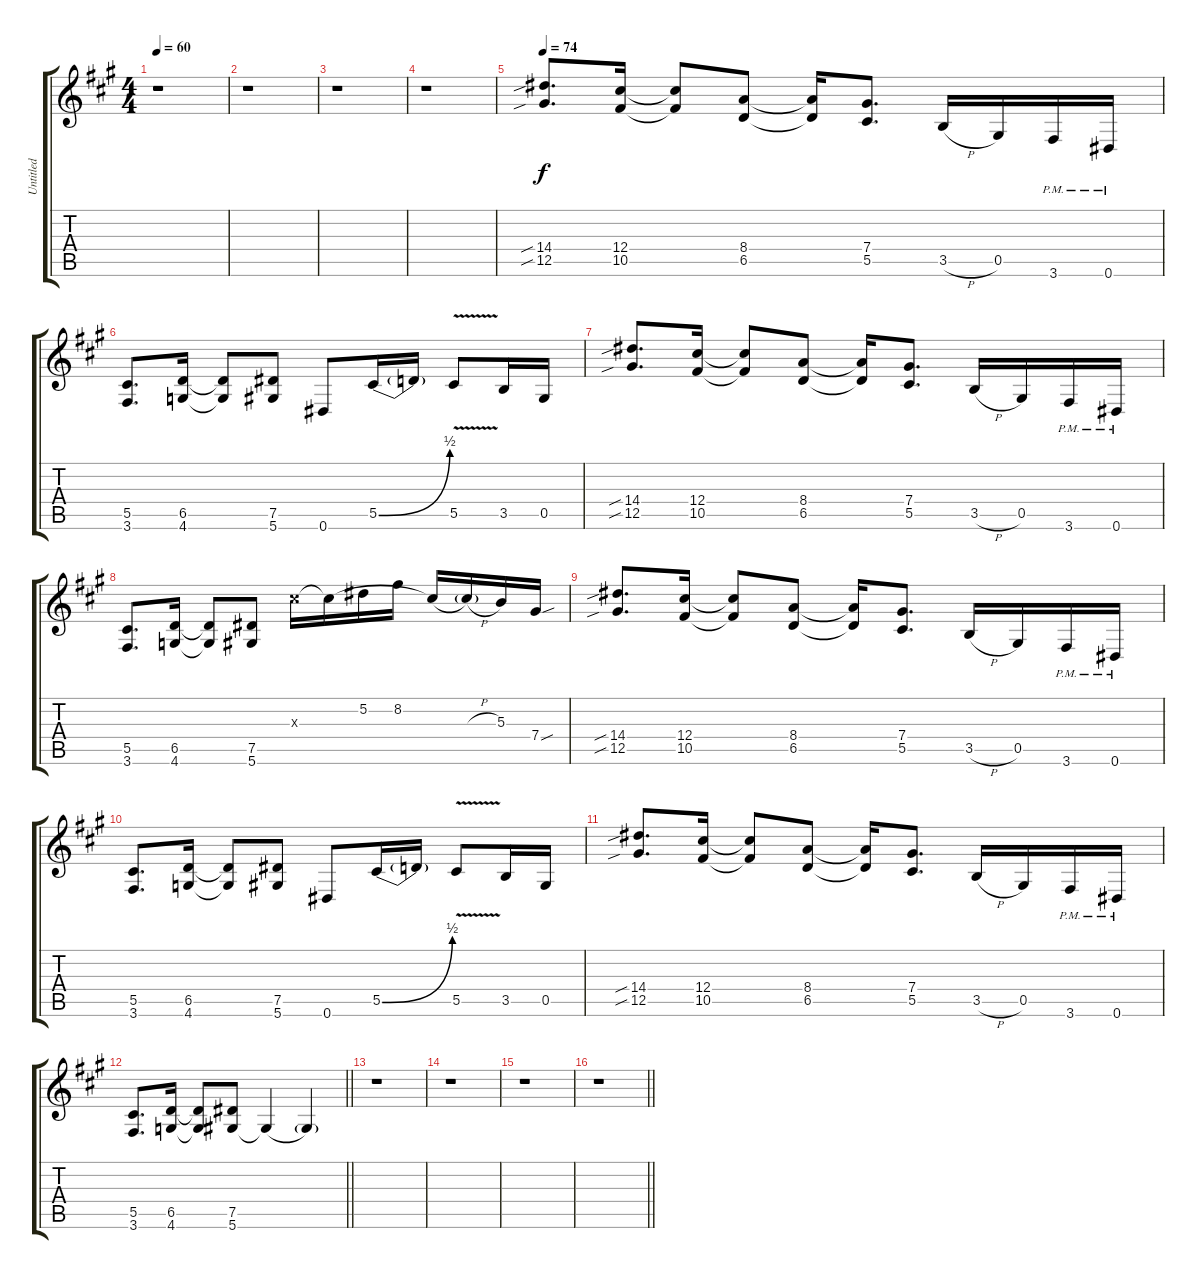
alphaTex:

\track ("Untitled" "Untitled") {instrument distortionguitar}
\staff {score tabs}
\tuning (Eb4 Bb3 Gb3 Db3 Ab2 Eb2) {hide}
\ts (4 4)
\tempo 60
\clef g2
\ks a
r.1{dy f instrument distortionguitar} |
r.1 |
r.1 |
r.1 |
\tempo 74
(14.4{sib} 12.5{sib}).8{d} (12.4 10.5).16 (12.4{t} 10.5{t}).8 (8.4 6.5).8 (8.4{t} 6.5{t}).16 (7.4 5.5).8{d} 3.5{h}.16 0.5.16 3.6{pm}.16 0.6{pm}.16 |
(5.5 3.6).8{d} (6.5 4.6).16 (6.5{t} 4.6{t}).8 (7.5 5.6).8 0.6.8 5.5{be (bend 0 0 60 2)}.16 5.5{t}.16 5.5{v}.8 3.5.16 0.5.16 |
(14.4{sib} 12.5{sib}).8{d} (12.4 10.5).16 (12.4{t} 10.5{t}).8 (8.4 6.5).8 (8.4{t} 6.5{t}).16 (7.4 5.5).8{d} 3.5{h}.16 0.5.16 3.6{pm}.16 0.6{pm}.16 |
(5.5 3.6).8{d} (6.5 4.6).16 (6.5{t} 4.6{t}).8 (7.5 5.6).8 7.3{x}.16 7.3{t}.16 5.2.16 8.2.16 7.3{be (hold 40 0 60 0) t}.16 7.3{h t}.16 5.3.16 7.4{sou}.16 |
(14.4{sib} 12.5{sib}).8{d} (12.4 10.5).16 (12.4{t} 10.5{t}).8 (8.4 6.5).8 (8.4{t} 6.5{t}).16 (7.4 5.5).8{d} 3.5{h}.16 0.5.16 3.6{pm}.16 0.6{pm}.16 |
(5.5 3.6).8{d} (6.5 4.6).16 (6.5{t} 4.6{t}).8 (7.5 5.6).8 0.6.8 5.5{be (bend 0 0 60 2)}.16 5.5{t}.16 5.5{v}.8 3.5.16 0.5.16 |
(14.4{sib} 12.5{sib}).8{d} (12.4 10.5).16 (12.4{t} 10.5{t}).8 (8.4 6.5).8 (8.4{t} 6.5{t}).16 (7.4 5.5).8{d} 3.5{h}.16 0.5.16 3.6{pm}.16 0.6{pm}.16 |
\barLineRight lightlight
(5.5 3.6).8{d} (6.5 4.6).16 (6.5{t} 4.6{t}).8 (7.5 5.6).8 5.6{be (hold 40 0 60 0) t}.4 5.6{t}.4 |
r.1 |
r.1 |
r.1 |
\barLineRight lightlight
r.1
